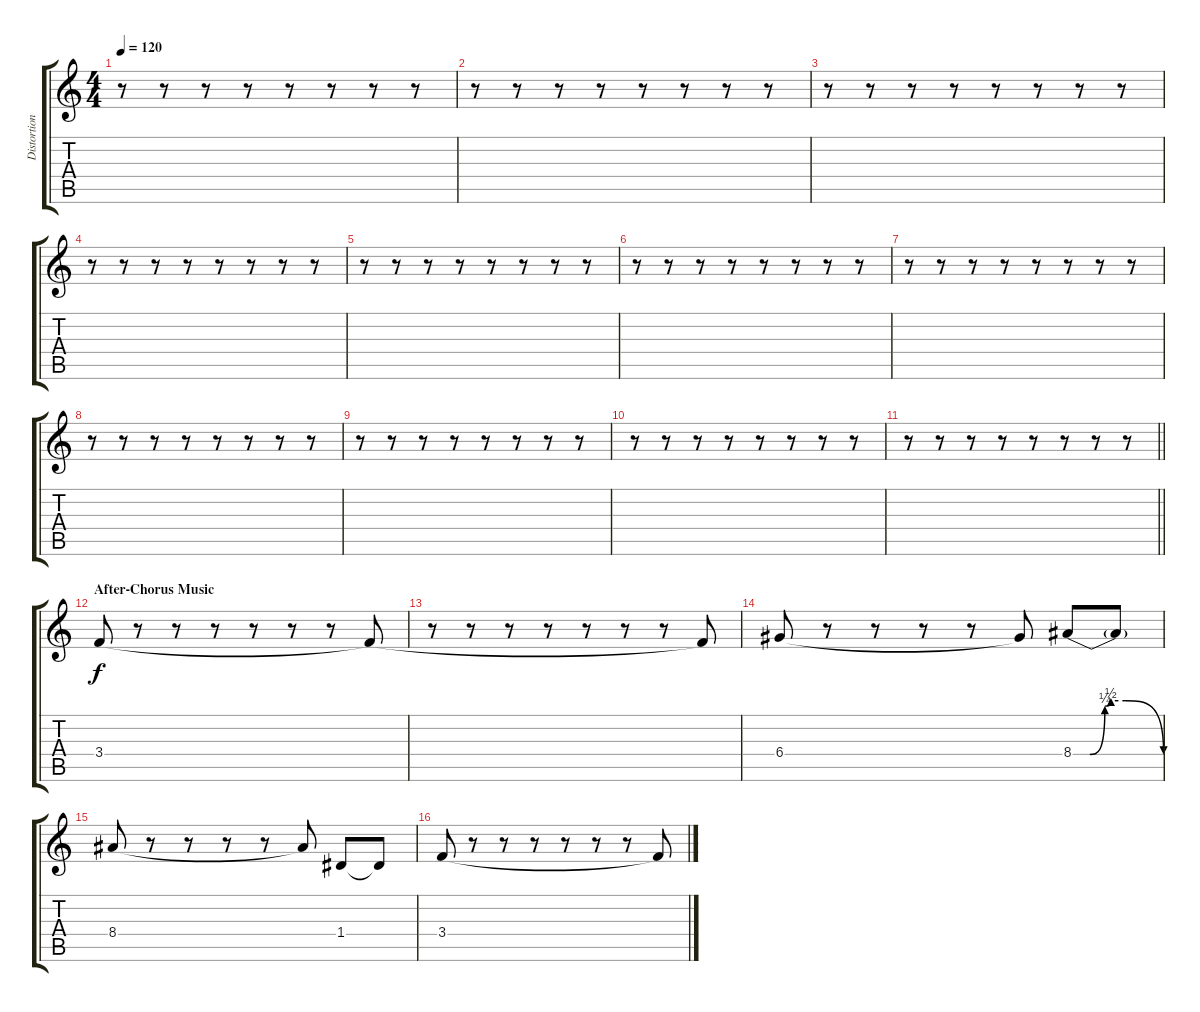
\track ("Distortion 2" "Distortion") {instrument distortionguitar}
\staff {score tabs}
\tuning (E4 B3 G3 D3 A2 D2) {hide}
\ts (4 4)
\tempo 120
\clef g2
\ks c
r.8{dy f} r.8 r.8 r.8 r.8 r.8 r.8 r.8 |
r.8 r.8 r.8 r.8 r.8 r.8 r.8 r.8 |
r.8 r.8 r.8 r.8 r.8 r.8 r.8 r.8 |
r.8 r.8 r.8 r.8 r.8 r.8 r.8 r.8 |
r.8 r.8 r.8 r.8 r.8 r.8 r.8 r.8 |
r.8 r.8 r.8 r.8 r.8 r.8 r.8 r.8 |
r.8 r.8 r.8 r.8 r.8 r.8 r.8 r.8 |
r.8 r.8 r.8 r.8 r.8 r.8 r.8 r.8 |
r.8 r.8 r.8 r.8 r.8 r.8 r.8 r.8 |
r.8 r.8 r.8 r.8 r.8 r.8 r.8 r.8 |
\barLineRight lightlight
r.8 r.8 r.8 r.8 r.8 r.8 r.8 r.8 |
\section ("" "After-Chorus Music")
3.4.8 r.8 r.8 r.8 r.8 r.8 r.8 3.4{t}.8 |
r.8 r.8 r.8 r.8 r.8 r.8 r.8 3.4{t}.8 |
6.4.8 r.8 r.8 r.8 r.8 6.4{t}.8 8.4{be (custom 0 0 11 0 21 1 25 2 30 2 35 2 60 0)}.8 8.4{t}.8 |
8.4.8 r.8 r.8 r.8 r.8 8.4{t}.8 1.4.8 1.4{t}.8 |
3.4.8 r.8 r.8 r.8 r.8 r.8 r.8 3.4{t}.8
